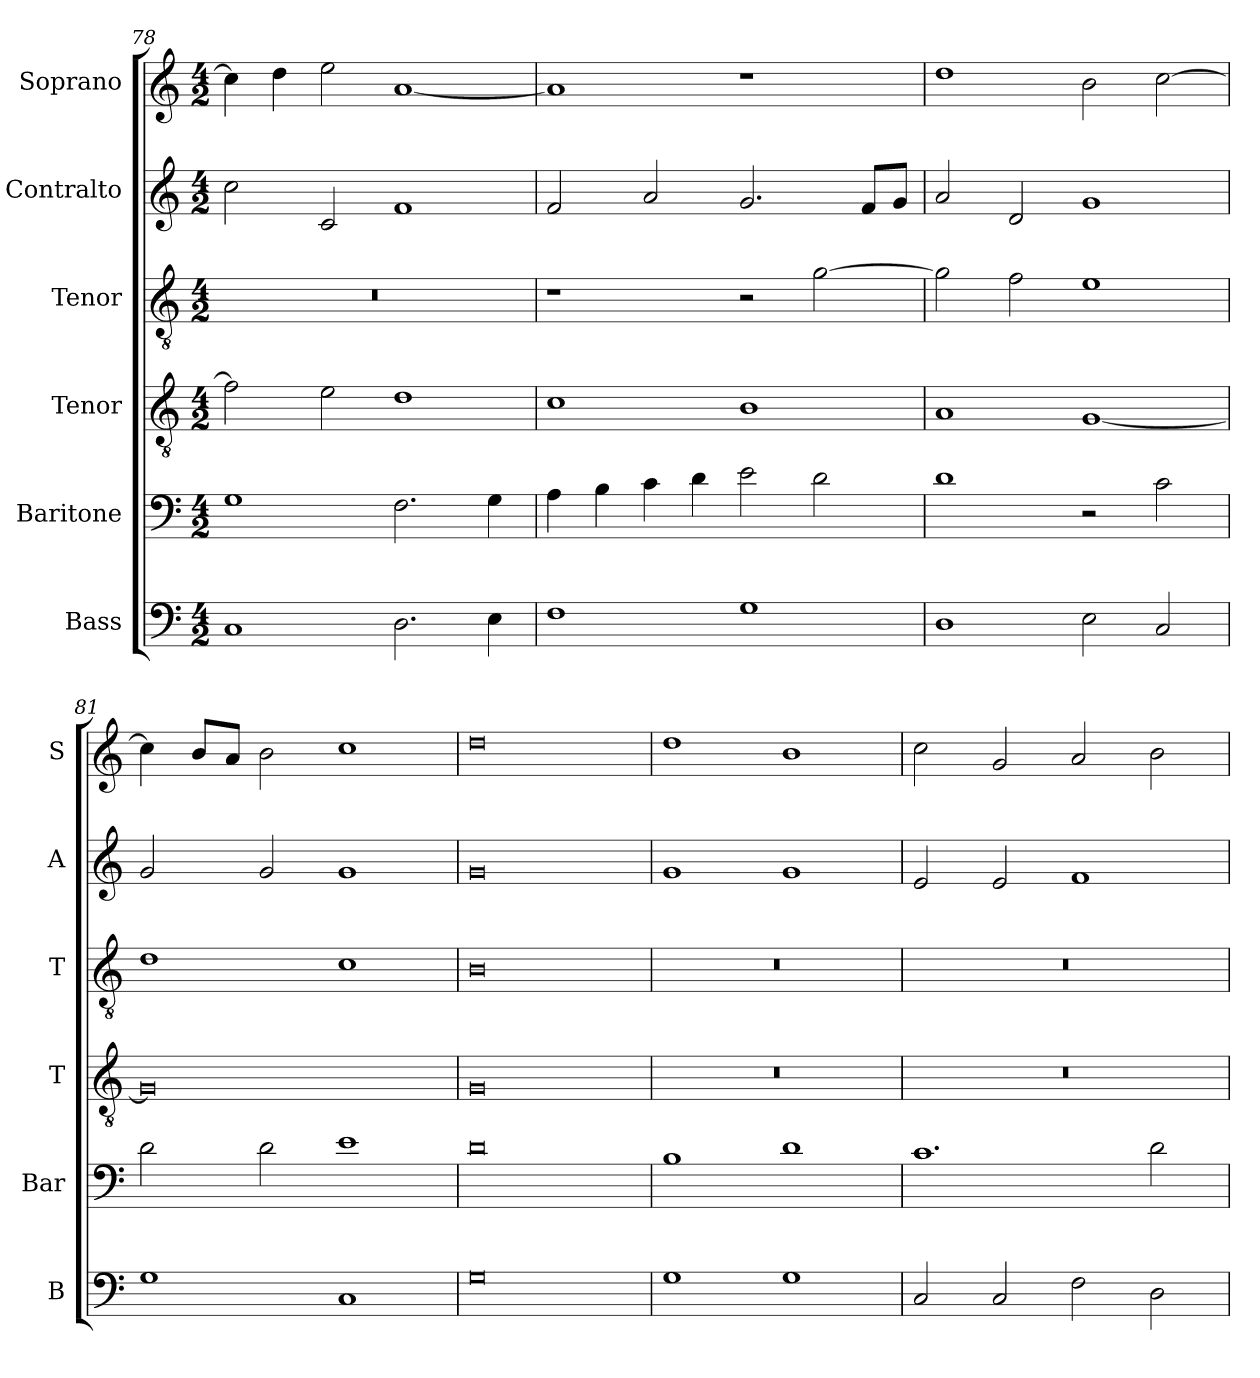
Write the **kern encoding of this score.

**kern	**kern	**kern	**kern	**kern	**kern
*part6	*part5	*part4	*part3	*part2	*part1
*staff6	*staff5	*staff4	*staff3	*staff2	*staff1
*I"Bass	*I"Baritone	*I"Tenor	*I"Tenor	*I"Contralto	*I"Soprano
*I'B	*I'Bar	*I'T	*I'T	*I'A	*I'S
*clefF4	*clefF4	*clefGv2	*clefGv2	*clefG2	*clefG2
*k[]	*k[]	*k[]	*k[]	*k[]	*k[]
*G:mix	*G:mix	*G:mix	*G:mix	*G:mix	*G:mix
*M4/2	*M4/2	*M4/2	*M4/2	*M4/2	*M4/2
=78	=78	=78	=78	=78	=78
1C	1G	2f]	0r	2cc	4cc]
.	.	.	.	.	4dd
.	.	2e	.	2c	2ee
2.D	2.F	1d	.	1f	[1a
4E	4G	.	.	.	.
=79	=79	=79	=79	=79	=79
1F	4A	1c	1r	2f	1a]
.	4B	.	.	.	.
.	4c	.	.	2a	.
.	4d	.	.	.	.
1G	2e	1B	2r	2.g	1r
.	2d	.	[2g	.	.
.	.	.	.	8f/L	.
.	.	.	.	8g/J	.
=80	=80	=80	=80	=80	=80
1D	1d	1A	2g]	2a	1dd
.	.	.	2f	2d	.
2E	2r	[1G	1e	1g	2b
2C	2c	.	.	.	[2cc
=81	=81	=81	=81	=81	=81
1G	2d	0G]	1d	2g	4cc]
.	.	.	.	.	8b/L
.	.	.	.	.	8a/J
.	2d	.	.	2g	2b
1C	1e	.	1c	1g	1cc
=82	=82	=82	=82	=82	=82
0G	0d	0G	0B	0g	0dd
=83	=83	=83	=83	=83	=83
1G	1B	0r	0r	1g	1dd
1G	1d	.	.	1g	1b
=84	=84	=84	=84	=84	=84
2C	1.c	0r	0r	2e	2cc
2C	.	.	.	2e	2g
2F	.	.	.	1f	2a
2D	2d	.	.	.	2b
=	=	=	=	=	=
*-	*-	*-	*-	*-	*-
